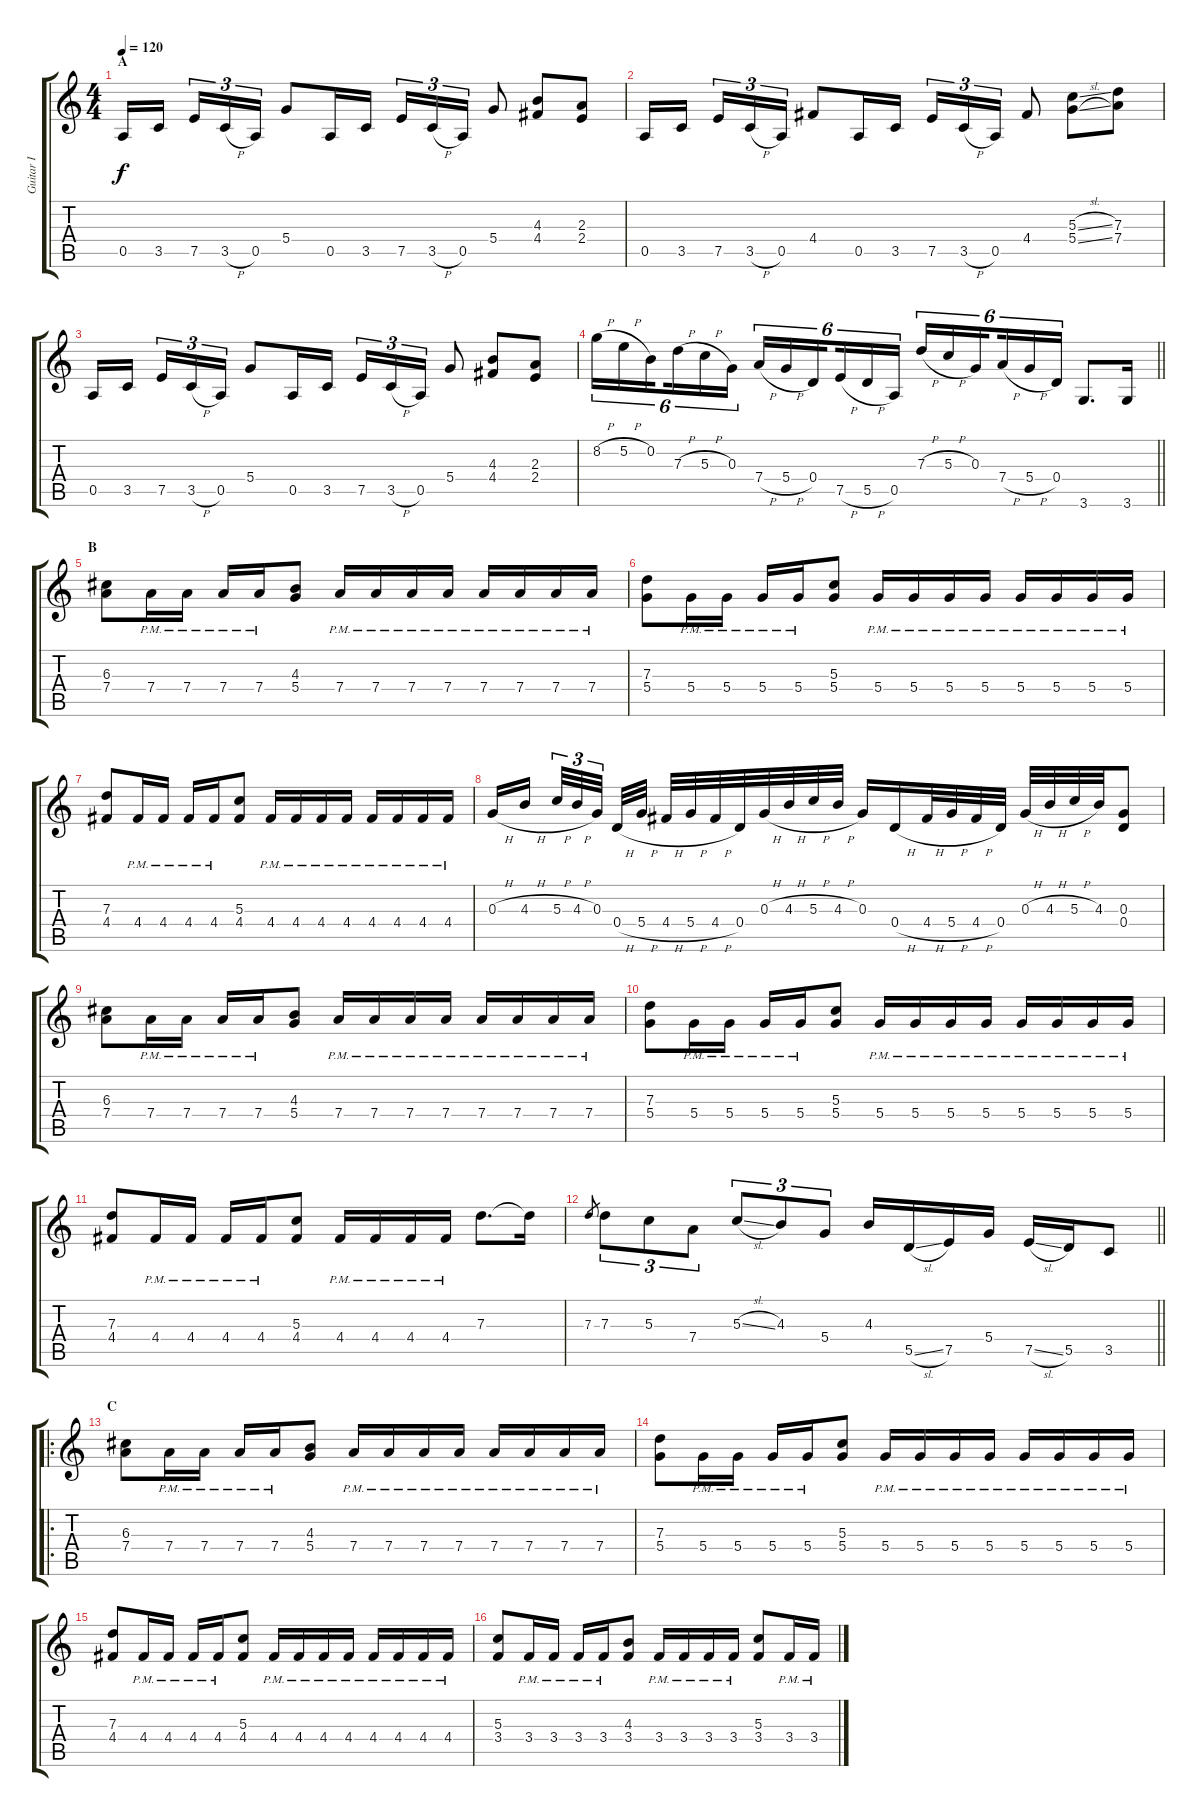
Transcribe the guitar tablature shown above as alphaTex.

\track ("Guitar I" "Guitar I") {instrument overdrivenguitar}
\staff {score tabs}
\tuning (E4 B3 G3 D3 A2 E2) {hide}
\ts (4 4)
\section ("" "A")
\tempo 120
\clef g2
\ks c
0.5.16{dy f instrument overdrivenguitar} 3.5.16{beam splitsecondary} 7.5.16{tu (3 2)} 3.5{h}.16{tu (3 2)} 0.5.16{tu (3 2)} 5.4.8 0.5.16 3.5.16 7.5.16{tu (3 2)} 3.5{h}.16{tu (3 2)} 0.5.16{tu (3 2)} 5.4.8 (4.3 4.4).8 (2.3 2.4).8 |
0.5.16 3.5.16{beam splitsecondary} 7.5.16{tu (3 2)} 3.5{h}.16{tu (3 2)} 0.5.16{tu (3 2)} 4.4.8 0.5.16 3.5.16 7.5.16{tu (3 2)} 3.5{h}.16{tu (3 2)} 0.5.16{tu (3 2)} 4.4.8 (5.3{sl} 5.4{sl}).8 (7.3 7.4).8 |
0.5.16 3.5.16{beam splitsecondary} 7.5.16{tu (3 2)} 3.5{h}.16{tu (3 2)} 0.5.16{tu (3 2)} 5.4.8 0.5.16 3.5.16 7.5.16{tu (3 2)} 3.5{h}.16{tu (3 2)} 0.5.16{tu (3 2)} 5.4.8 (4.3 4.4).8 (2.3 2.4).8 |
\barLineRight lightlight
8.2{h}.16{tu (6 4)} 5.2{h}.16{tu (6 4)} 0.2.16{tu (6 4) beam splitsecondary} 7.3{h}.16{tu (6 4)} 5.3{h}.16{tu (6 4)} 0.3.16{tu (6 4)} 7.4{h}.16{tu (6 4)} 5.4{h}.16{tu (6 4)} 0.4.16{tu (6 4) beam splitsecondary} 7.5{h}.16{tu (6 4)} 5.5{h}.16{tu (6 4)} 0.5.16{tu (6 4)} 7.3{h}.16{tu (6 4)} 5.3{h}.16{tu (6 4)} 0.3.16{tu (6 4) beam splitsecondary} 7.4{h}.16{tu (6 4)} 5.4{h}.16{tu (6 4)} 0.4.16{tu (6 4)} 3.6.8{d} 3.6.16 |
\section ("" "B")
(6.3 7.4).8 7.4{pm}.16 7.4{pm}.16 7.4{pm}.16 7.4{pm}.16 (4.3 5.4).8 7.4{pm}.16 7.4{pm}.16 7.4{pm}.16 7.4{pm}.16 7.4{pm}.16 7.4{pm}.16 7.4{pm}.16 7.4{pm}.16 |
(7.3 5.4).8 5.4{pm}.16 5.4{pm}.16 5.4{pm}.16 5.4{pm}.16 (5.3 5.4).8 5.4{pm}.16 5.4{pm}.16 5.4{pm}.16 5.4{pm}.16 5.4{pm}.16 5.4{pm}.16 5.4{pm}.16 5.4{pm}.16 |
(7.3 4.4).8 4.4{pm}.16 4.4{pm}.16 4.4{pm}.16 4.4{pm}.16 (5.3 4.4).8 4.4{pm}.16 4.4{pm}.16 4.4{pm}.16 4.4{pm}.16 4.4{pm}.16 4.4{pm}.16 4.4{pm}.16 4.4{pm}.16 |
0.3{h}.16 4.3{h}.16{beam splitsecondary} 5.3{h}.32{tu (3 2)} 4.3{h}.32{tu (3 2)} 0.3.32{tu (3 2) beam splitsecondary} 0.4{h}.32 5.4{h}.32 4.4{h}.32 5.4{h}.32 4.4{h}.32 0.4.32 0.3{h}.32 4.3{h}.32 5.3{h}.32 4.3{h}.32 0.3.16 0.4{h}.16 4.4{h}.32 5.4{h}.32 4.4{h}.32 0.4.32 0.3{h}.32 4.3{h}.32 5.3{h}.32 4.3.32 (0.3 0.4).8 |
(6.3 7.4).8 7.4{pm}.16 7.4{pm}.16 7.4{pm}.16 7.4{pm}.16 (4.3 5.4).8 7.4{pm}.16 7.4{pm}.16 7.4{pm}.16 7.4{pm}.16 7.4{pm}.16 7.4{pm}.16 7.4{pm}.16 7.4{pm}.16 |
(7.3 5.4).8 5.4{pm}.16 5.4{pm}.16 5.4{pm}.16 5.4{pm}.16 (5.3 5.4).8 5.4{pm}.16 5.4{pm}.16 5.4{pm}.16 5.4{pm}.16 5.4{pm}.16 5.4{pm}.16 5.4{pm}.16 5.4{pm}.16 |
(7.3 4.4).8 4.4{pm}.16 4.4{pm}.16 4.4{pm}.16 4.4{pm}.16 (5.3 4.4).8 4.4{pm}.16 4.4{pm}.16 4.4{pm}.16 4.4{pm}.16 7.3.8{d} 7.3{t}.16 |
\barLineRight lightlight
7.3.8{gr} 7.3.8{tu (3 2)} 5.3.8{tu (3 2)} 7.4.8{tu (3 2)} 5.3{sl}.8{tu (3 2)} 4.3.8{tu (3 2)} 5.4.8{tu (3 2)} 4.3.16 5.5{sl}.16 7.5.16 5.4.16 7.5{sl}.16 5.5.16 3.5.8 |
\ro
\section ("" "C")
(6.3 7.4).8 7.4{pm}.16 7.4{pm}.16 7.4{pm}.16 7.4{pm}.16 (4.3 5.4).8 7.4{pm}.16 7.4{pm}.16 7.4{pm}.16 7.4{pm}.16 7.4{pm}.16 7.4{pm}.16 7.4{pm}.16 7.4{pm}.16 |
(7.3 5.4).8 5.4{pm}.16 5.4{pm}.16 5.4{pm}.16 5.4{pm}.16 (5.3 5.4).8 5.4{pm}.16 5.4{pm}.16 5.4{pm}.16 5.4{pm}.16 5.4{pm}.16 5.4{pm}.16 5.4{pm}.16 5.4{pm}.16 |
(7.3 4.4).8 4.4{pm}.16 4.4{pm}.16 4.4{pm}.16 4.4{pm}.16 (5.3 4.4).8 4.4{pm}.16 4.4{pm}.16 4.4{pm}.16 4.4{pm}.16 4.4{pm}.16 4.4{pm}.16 4.4{pm}.16 4.4{pm}.16 |
(5.3 3.4).8 3.4{pm}.16 3.4{pm}.16 3.4{pm}.16 3.4{pm}.16 (4.3 3.4).8 3.4{pm}.16 3.4{pm}.16 3.4{pm}.16 3.4{pm}.16 (5.3 3.4).8 3.4{pm}.16 3.4{pm}.16
